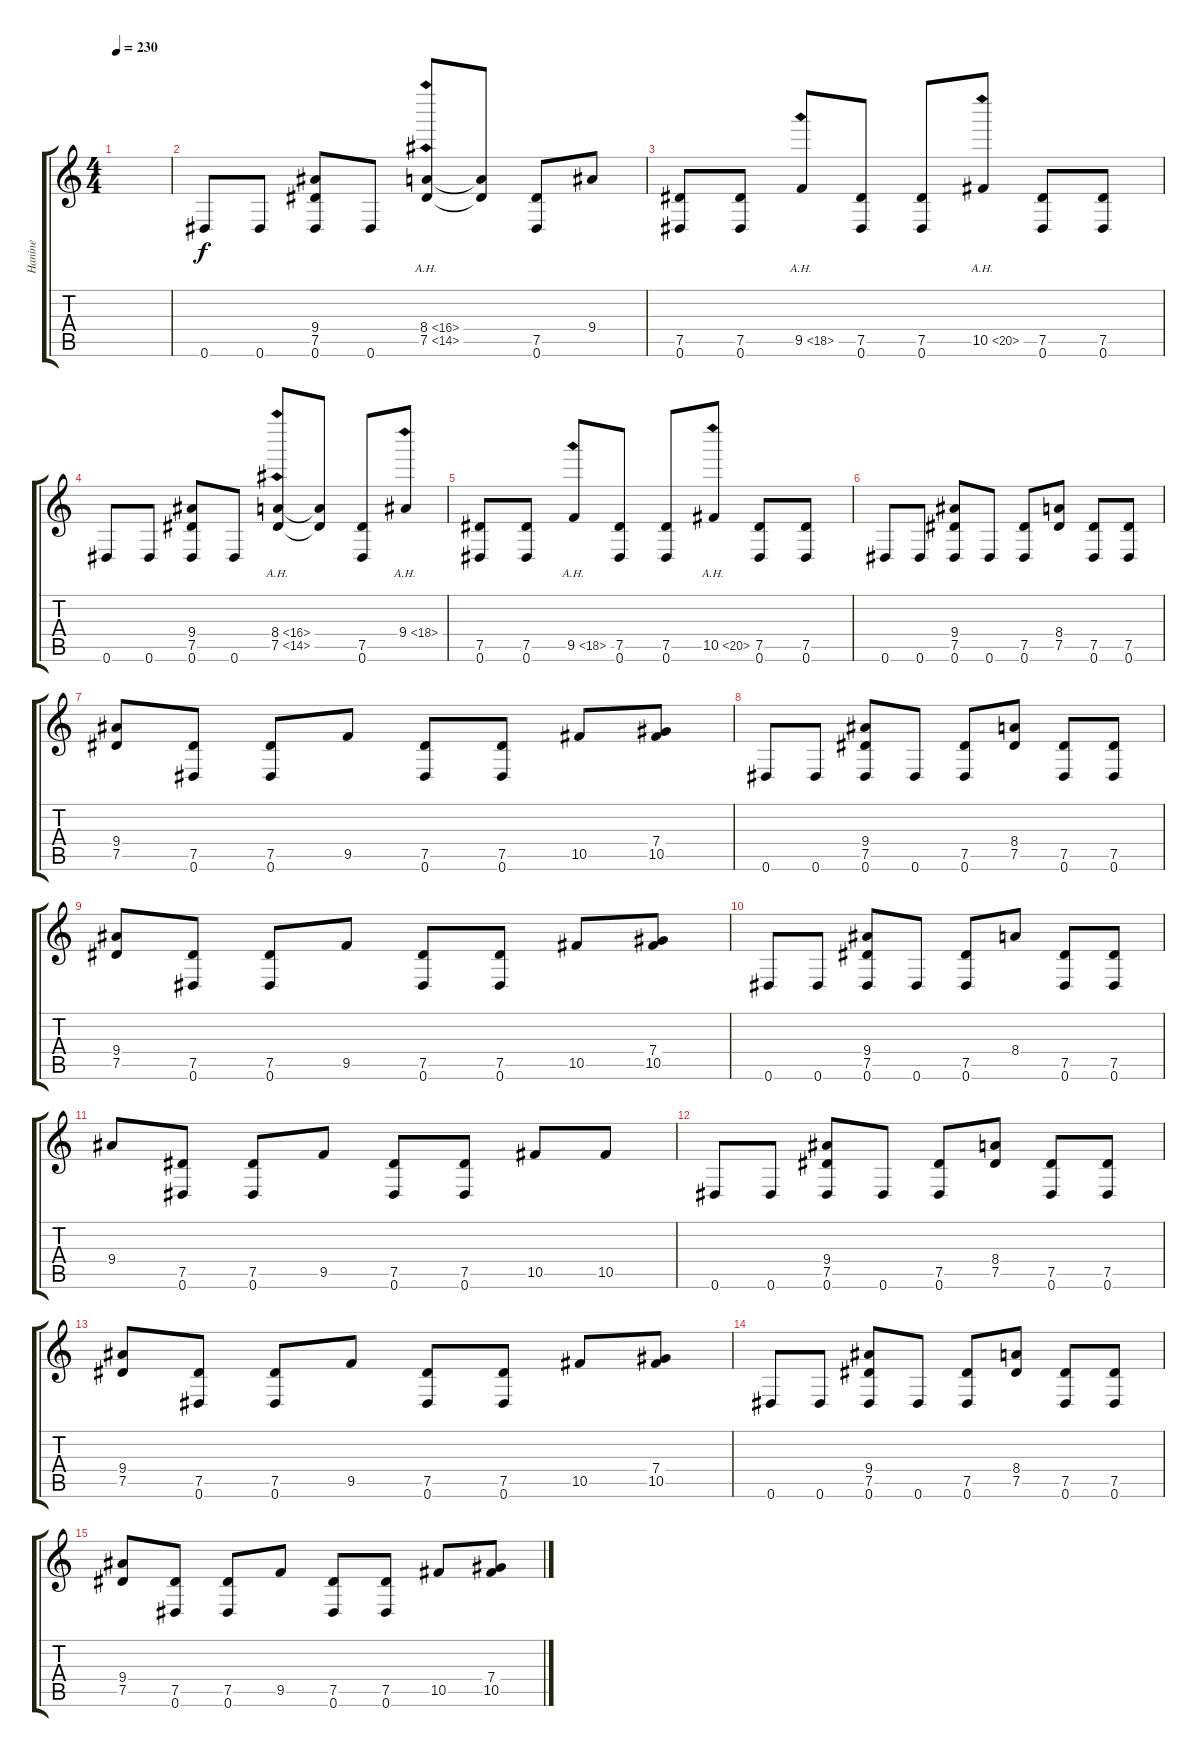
\track ("Hanine" "Hanine") {instrument distortionguitar}
\staff {score tabs}
\tuning (Eb4 Bb3 Gb3 Db3 Ab2 Eb2) {hide}
\ts (4 4)
\tempo 230
\clef g2
\ks c
|
0.6.8 0.6.8 (9.4 7.5 0.6).8 0.6.8 (8.4{ah 8} 7.5{ah 7}).8 (8.4{t} 7.5{t}).8 (7.5 0.6).8 9.4.8 |
(7.5 0.6).8 (7.5 0.6).8 9.5{ah 9}.8 (7.5 0.6).8 (7.5 0.6).8 10.5{ah 10}.8 (7.5 0.6).8 (7.5 0.6).8 |
0.6.8 0.6.8 (9.4 7.5 0.6).8 0.6.8 (8.4{ah 8} 7.5{ah 7}).8 (8.4{t} 7.5{t}).8 (7.5 0.6).8 9.4{ah 9}.8 |
(7.5 0.6).8 (7.5 0.6).8 9.5{ah 9}.8 (7.5 0.6).8 (7.5 0.6).8 10.5{ah 10}.8 (7.5 0.6).8 (7.5 0.6).8 |
0.6.8 0.6.8 (9.4 7.5 0.6).8 0.6.8 (7.5 0.6).8 (8.4 7.5).8 (7.5 0.6).8 (7.5 0.6).8 |
(9.4 7.5).8 (7.5 0.6).8 (7.5 0.6).8 9.5.8 (7.5 0.6).8 (7.5 0.6).8 10.5.8 (7.4 10.5).8 |
0.6.8 0.6.8 (9.4 7.5 0.6).8 0.6.8 (7.5 0.6).8 (8.4 7.5).8 (7.5 0.6).8 (7.5 0.6).8 |
(9.4 7.5).8 (7.5 0.6).8 (7.5 0.6).8 9.5.8 (7.5 0.6).8 (7.5 0.6).8 10.5.8 (7.4 10.5).8 |
0.6.8 0.6.8 (9.4 7.5 0.6).8 0.6.8 (7.5 0.6).8 8.4.8 (7.5 0.6).8 (7.5 0.6).8 |
9.4.8 (7.5 0.6).8 (7.5 0.6).8 9.5.8 (7.5 0.6).8 (7.5 0.6).8 10.5.8 10.5.8 |
0.6.8 0.6.8 (9.4 7.5 0.6).8 0.6.8 (7.5 0.6).8 (8.4 7.5).8 (7.5 0.6).8 (7.5 0.6).8 |
(9.4 7.5).8 (7.5 0.6).8 (7.5 0.6).8 9.5.8 (7.5 0.6).8 (7.5 0.6).8 10.5.8 (7.4 10.5).8 |
0.6.8 0.6.8 (9.4 7.5 0.6).8 0.6.8 (7.5 0.6).8 (8.4 7.5).8 (7.5 0.6).8 (7.5 0.6).8 |
(9.4 7.5).8 (7.5 0.6).8 (7.5 0.6).8 9.5.8 (7.5 0.6).8 (7.5 0.6).8 10.5.8 (7.4 10.5).8
